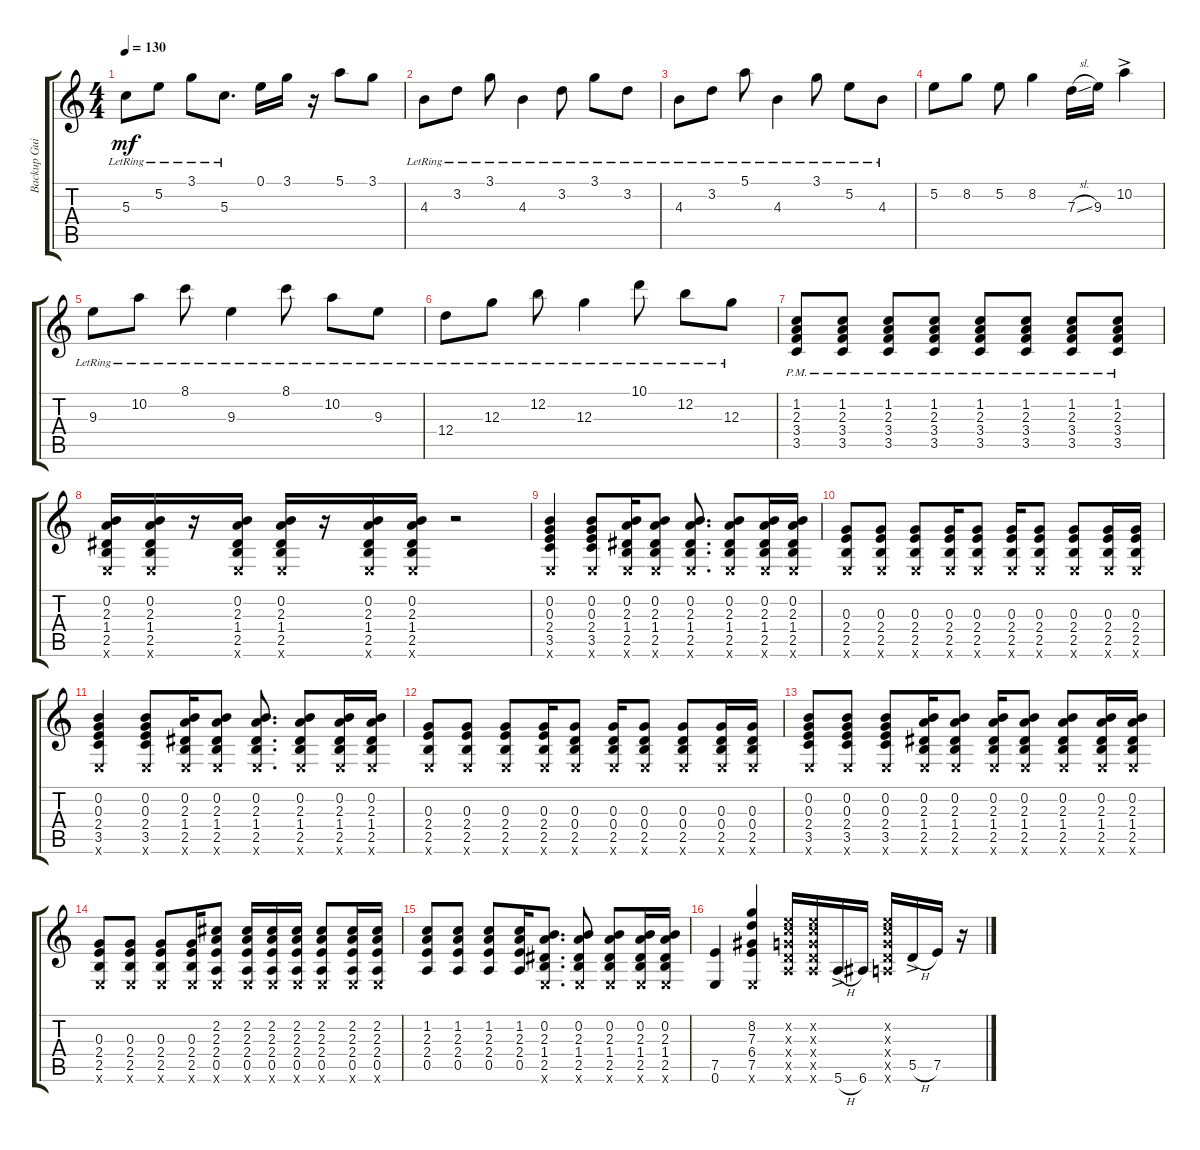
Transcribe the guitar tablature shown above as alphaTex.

\track ("Backup Guitar" "Backup Gui") {instrument acousticguitarnylon}
\staff {score tabs}
\tuning (E4 B3 G3 D3 A2 E2) {hide}
\ts (4 4)
\tempo 130
\clef g2
\ks c
5.3{lr}.8{dy mf} 5.2{lr}.8 3.1{lr}.8 5.3{lr}.8{d} 0.1.16 3.1.16 r.16 5.1.8 3.1.8 |
4.3{lr}.8 3.2{lr}.8 3.1{lr}.8 4.3{lr}.4 3.2{lr}.8 3.1{lr}.8 3.2{lr}.8 |
4.3{lr}.8 3.2{lr}.8 5.1{lr}.8 4.3{lr}.4 3.1{lr}.8 5.2{lr}.8 4.3{lr}.8 |
5.2.8 8.2.8 5.2.8 8.2.4 7.3{sl}.16 9.3.16 10.2{ac}.4 |
9.3{lr}.8 10.2{lr}.8 8.1{lr}.8 9.3{lr}.4 8.1{lr}.8 10.2{lr}.8 9.3{lr}.8 |
12.4{lr}.8 12.3{lr}.8 12.2{lr}.8 12.3{lr}.4 10.1{lr}.8 12.2{lr}.8 12.3{lr}.8 |
(1.2{pm} 2.3{pm} 3.4{pm} 3.5{pm}).8 (1.2{pm} 2.3{pm} 3.4{pm} 3.5{pm}).8 (1.2{pm} 2.3{pm} 3.4{pm} 3.5{pm}).8 (1.2{pm} 2.3{pm} 3.4{pm} 3.5{pm}).8 (1.2{pm} 2.3{pm} 3.4{pm} 3.5{pm}).8 (1.2{pm} 2.3{pm} 3.4{pm} 3.5{pm}).8 (1.2{pm} 2.3{pm} 3.4{pm} 3.5{pm}).8 (1.2{pm} 2.3{pm} 3.4{pm} 3.5{pm}).8 |
(0.2 2.3 1.4 2.5 0.6{x}).16 (0.2 2.3 1.4 2.5 0.6{x}).16 r.16 (0.2 2.3 1.4 2.5 0.6{x}).16 (0.2 2.3 1.4 2.5 0.6{x}).16 r.16 (0.2 2.3 1.4 2.5 0.6{x}).16 (0.2 2.3 1.4 2.5 0.6{x}).16 r.2 |
(0.2 0.3 2.4 3.5 0.6{x}).4 (0.2 0.3 2.4 3.5 0.6{x}).8 (0.2 2.3 1.4 2.5 0.6{x}).16 (0.2 2.3 1.4 2.5 0.6{x}).8 (0.2 2.3 1.4 2.5 0.6{x}).8{d} (0.2 2.3 1.4 2.5 0.6{x}).8 (0.2 2.3 1.4 2.5 0.6{x}).16 (0.2 2.3 1.4 2.5 0.6{x}).16 |
(0.3 2.4 2.5 0.6{x}).8 (0.3 2.4 2.5 0.6{x}).8 (0.3 2.4 2.5 0.6{x}).8 (0.3 2.4 2.5 0.6{x}).16 (0.3 2.4 2.5 0.6{x}).8 (0.3 2.4 2.5 0.6{x}).16 (0.3 2.4 2.5 0.6{x}).8 (0.3 2.4 2.5 0.6{x}).8 (0.3 2.4 2.5 0.6{x}).16 (0.3 2.4 2.5 0.6{x}).16 |
(0.2 0.3 2.4 3.5 0.6{x}).4 (0.2 0.3 2.4 3.5 0.6{x}).8 (0.2 2.3 1.4 2.5 0.6{x}).16 (0.2 2.3 1.4 2.5 0.6{x}).8 (0.2 2.3 1.4 2.5 0.6{x}).8{d} (0.2 2.3 1.4 2.5 0.6{x}).8 (0.2 2.3 1.4 2.5 0.6{x}).16 (0.2 2.3 1.4 2.5 0.6{x}).16 |
(0.3 2.4 2.5 0.6{x}).8 (0.3 2.4 2.5 0.6{x}).8 (0.3 2.4 2.5 0.6{x}).8 (0.3 2.4 2.5 0.6{x}).16 (0.3 0.4 2.5 0.6{x}).8 (0.3 0.4 2.5 0.6{x}).16 (0.3 0.4 2.5 0.6{x}).8 (0.3 0.4 2.5 0.6{x}).8 (0.3 0.4 2.5 0.6{x}).16 (0.3 0.4 2.5 0.6{x}).16 |
(0.2 0.3 2.4 3.5 0.6{x}).8 (0.2 0.3 2.4 3.5 0.6{x}).8 (0.2 0.3 2.4 3.5 0.6{x}).8 (0.2 2.3 1.4 2.5 0.6{x}).16 (0.2 2.3 1.4 2.5 0.6{x}).8 (0.2 2.3 1.4 2.5 0.6{x}).16 (0.2 2.3 1.4 2.5 0.6{x}).8 (0.2 2.3 1.4 2.5 0.6{x}).8 (0.2 2.3 1.4 2.5 0.6{x}).16 (0.2 2.3 1.4 2.5 0.6{x}).16 |
(0.3 2.4 2.5 0.6{x}).8 (0.3 2.4 2.5 0.6{x}).8 (0.3 2.4 2.5 0.6{x}).8 (0.3 2.4 2.5 0.6{x}).16 (2.2 2.3 2.4 0.5 0.6{x}).8 (2.2 2.3 2.4 0.5 0.6{x}).16 (2.2 2.3 2.4 0.5 0.6{x}).16 (2.2 2.3 2.4 0.5 0.6{x}).16 (2.2 2.3 2.4 0.5 0.6{x}).8 (2.2 2.3 2.4 0.5 0.6{x}).16 (2.2 2.3 2.4 0.5 0.6{x}).16 |
(1.2 2.3 2.4 0.5).8 (1.2 2.3 2.4 0.5).8 (1.2 2.3 2.4 0.5).8 (1.2 2.3 2.4 0.5).16 (0.2 2.3 1.4 2.5 0.6{x}).8{d} (0.2 2.3 1.4 2.5 0.6{x}).8 (0.2 2.3 1.4 2.5 0.6{x}).8 (0.2 2.3 1.4 2.5 0.6{x}).16 (0.2 2.3 1.4 2.5 0.6{x}).16 |
(7.5 0.6).4 (8.2 7.3 6.4 7.5 0.6{x}).4 (5.2{x} 5.3{x} 5.4{x} 5.5{x} 5.6{x}).16 (5.2{x} 5.3{x} 5.4{x} 5.5{x} 5.6{x}).16 5.6{h ac}.16 6.6.16 (5.2{x} 5.3{x} 5.4{x} 5.5{x} 5.6{x}).16 5.5{h ac}.16 7.5.16 r.16
